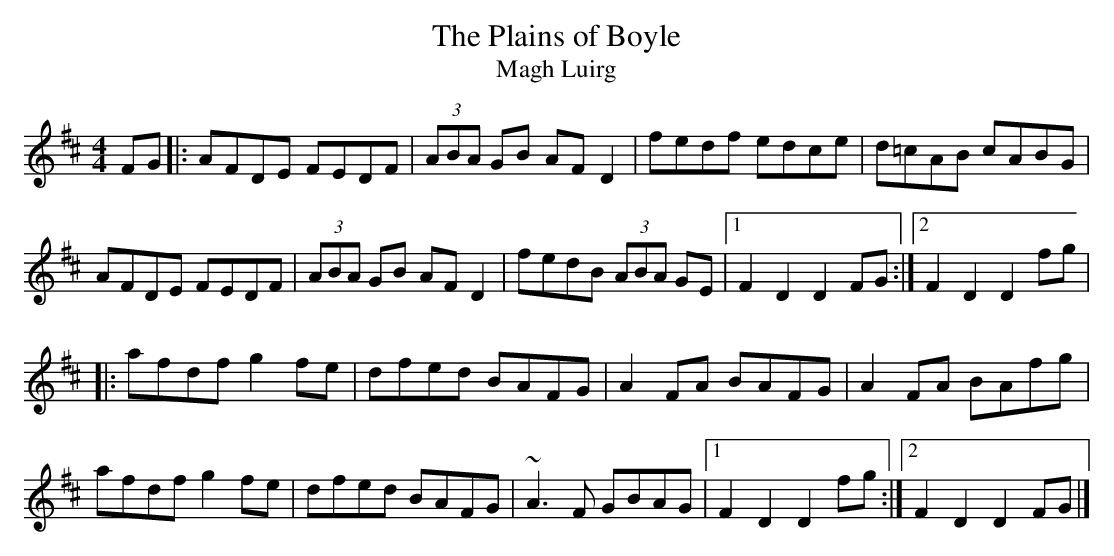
X:1
T:Plains of Boyle, The
T:Magh Luirg
M:4/4
L:1/8
K:D
FG[|:AFDE FEDF|(3ABA GB AFD2|fedf edce|d=cAB cABG|!
AFDE FEDF|(3ABA GB AFD2|fedB (3ABA GE|1F2D2 D2FG:|2F2D2 D2fg|!
|:afdf g2fe|dfed BAFG|A2FA BAFG|A2FA BAfg|!
afdf g2fe|dfed BAFG|~A3F GBAG|1F2D2 D2fg:|2F2D2 D2FG|]!
